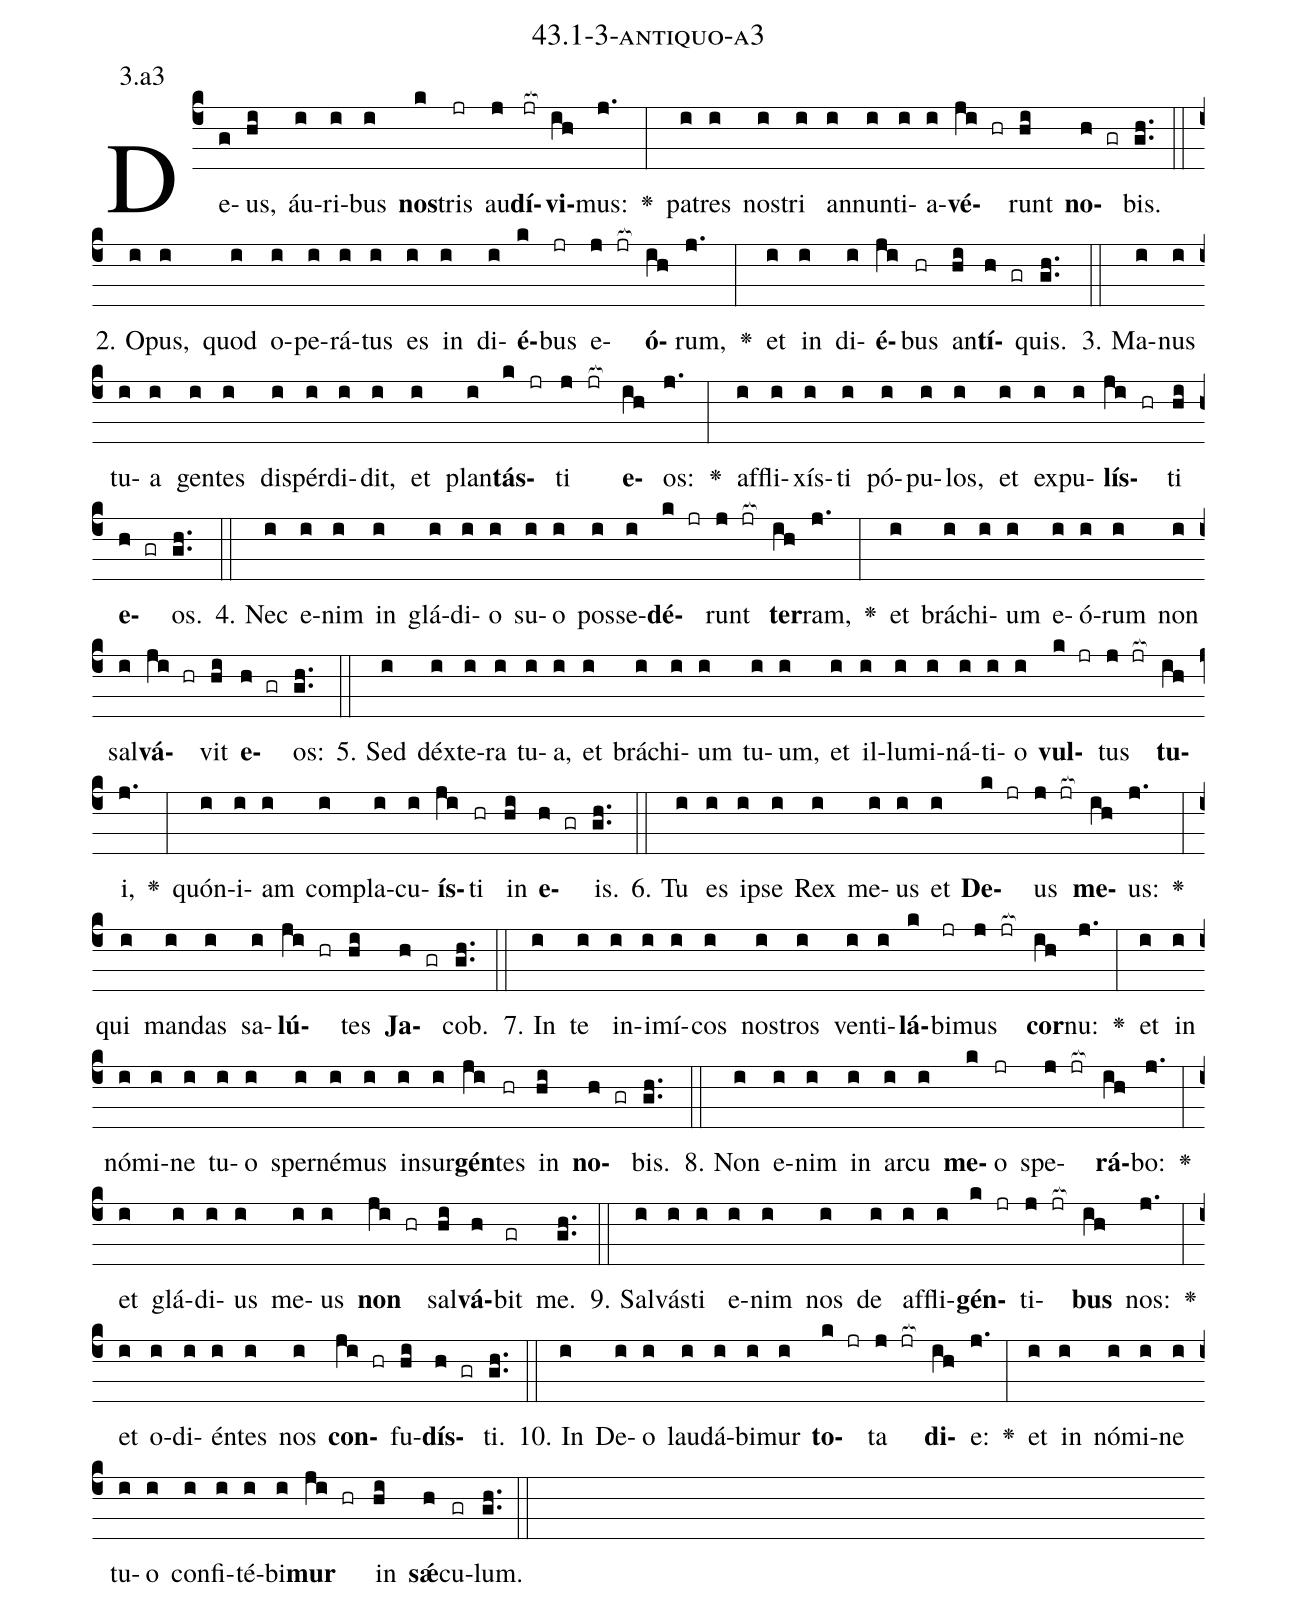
name: 43.1-3-antiquo-a3;
annotation: 3.a3;
%%
(c4)De(g)us,(hi) áu(i)ri(i)bus(i) <b>nos</b>(k)tris(jr) au(j)<b>dí</b>(jr[ocb:1{])<b>vi</b>(ih[ocb:0}])mus:(j.) <v>\greheightstar</v>(:) pa(i)tres(i) nos(i)tri(i) an(i)nun(i)ti(i)a(i)<b>vé</b>(ji hr)runt(hi) <b>no</b>(h gr)bis.(gh..) (::)
2. O(i)pus,(i) quod(i) o(i)pe(i)rá(i)tus(i) es(i) in(i) di(i)<b>é</b>(k)bus(jr) e(j jr[ocb:1{])<b>ó</b>(ih[ocb:0}])rum,(j.) <v>\greheightstar</v>(:) et(i) in(i) di(i)<b>é</b>(ji)bus(hr) an(hi)<b>tí</b>(h gr)quis.(gh..) (::)
3. Ma(i)nus(i) tu(i)a(i) gen(i)tes(i) dis(i)pér(i)di(i)dit,(i) et(i) plan(i)<b>tás</b>(k jr)ti(j jr[ocb:1{]) <b>e</b>(ih[ocb:0}])os:(j.) <v>\greheightstar</v>(:) af(i)fli(i)xís(i)ti(i) pó(i)pu(i)los,(i) et(i) ex(i)pu(i)<b>lís</b>(ji hr)ti(hi) <b>e</b>(h gr)os.(gh..) (::)
4. Nec(i) e(i)nim(i) in(i) glá(i)di(i)o(i) su(i)o(i) pos(i)se(i)<b>dé</b>(k jr)runt(j jr[ocb:1{]) <b>ter</b>(ih[ocb:0}])ram,(j.) <v>\greheightstar</v>(:) et(i) brá(i)chi(i)um(i) e(i)ó(i)rum(i) non(i) sal(i)<b>vá</b>(ji hr)vit(hi) <b>e</b>(h gr)os:(gh..) (::)
5. Sed(i) déx(i)te(i)ra(i) tu(i)a,(i) et(i) brá(i)chi(i)um(i) tu(i)um,(i) et(i) il(i)lu(i)mi(i)ná(i)ti(i)o(i) <b>vul</b>(k jr)tus(j jr[ocb:1{]) <b>tu</b>(ih[ocb:0}])i,(j.) <v>\greheightstar</v>(:) quón(i)i(i)am(i) com(i)pla(i)cu(i)<b>ís</b>(ji)ti(hr) in(hi) <b>e</b>(h gr)is.(gh..) (::)
6. Tu(i) es(i) ip(i)se(i) Rex(i) me(i)us(i) et(i) <b>De</b>(k jr)us(j jr[ocb:1{]) <b>me</b>(ih[ocb:0}])us:(j.) <v>\greheightstar</v>(:) qui(i) man(i)das(i) sa(i)<b>lú</b>(ji hr)tes(hi) <b>Ja</b>(h gr)cob.(gh..) (::)
7. In(i) te(i) in(i)i(i)mí(i)cos(i) nos(i)tros(i) ven(i)ti(i)<b>lá</b>(k)bi(jr)mus(j jr[ocb:1{]) <b>cor</b>(ih[ocb:0}])nu:(j.) <v>\greheightstar</v>(:) et(i) in(i) nó(i)mi(i)ne(i) tu(i)o(i) sper(i)né(i)mus(i) in(i)sur(i)<b>gén</b>(ji)tes(hr) in(hi) <b>no</b>(h gr)bis.(gh..) (::)
8. Non(i) e(i)nim(i) in(i) ar(i)cu(i) <b>me</b>(k)o(jr) spe(j jr[ocb:1{])<b>rá</b>(ih[ocb:0}])bo:(j.) <v>\greheightstar</v>(:) et(i) glá(i)di(i)us(i) me(i)us(i) <b>non</b>(ji hr) sal(hi)<b>vá</b>(h)bit(gr) me.(gh..) (::)
9. Sal(i)vás(i)ti(i) e(i)nim(i) nos(i) de(i) af(i)fli(i)<b>gén</b>(k jr)ti(j jr[ocb:1{])<b>bus</b>(ih[ocb:0}]) nos:(j.) <v>\greheightstar</v>(:) et(i) o(i)di(i)én(i)tes(i) nos(i) <b>con</b>(ji hr)fu(hi)<b>dís</b>(h gr)ti.(gh..) (::)
10. In(i) De(i)o(i) lau(i)dá(i)bi(i)mur(i) <b>to</b>(k jr)ta(j jr[ocb:1{]) <b>di</b>(ih[ocb:0}])e:(j.) <v>\greheightstar</v>(:) et(i) in(i) nó(i)mi(i)ne(i) tu(i)o(i) con(i)fi(i)té(i)bi(i)<b>mur</b>(ji hr) in(hi) <b>sǽ</b>(h)cu(gr)lum.(gh..) (::)
